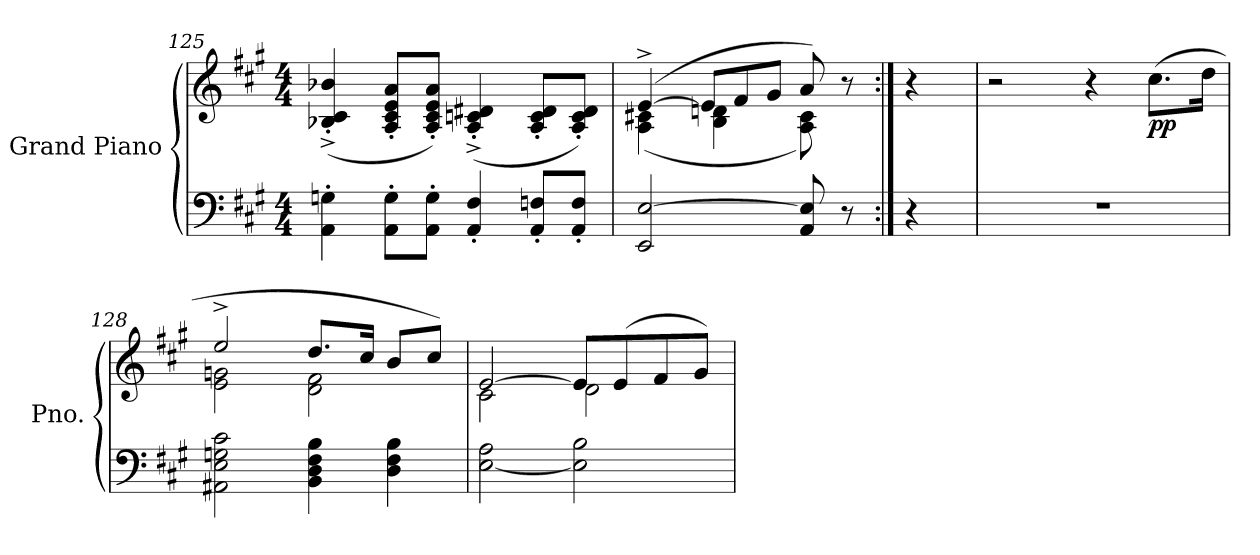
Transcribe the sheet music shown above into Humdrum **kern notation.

**kern	**kern	**dynam
*part1	*part1	*part1
*staff2	*staff1	*staff1/2
*I"Grand Piano	*	*
*I'Pno.	*	*
*clefF4	*clefG2	*
*k[f#c#g#]	*k[f#c#g#]	*
*M4/4	*M4/4	*
=125	=125	=125
4AA\' 4Gn\'	(<4B-X/'^ 4c#/'^ 4b-X/'^	.
8AA\' 8G\'L	8A/' 8c#/' 8e/' 8a/'L	.
8AA\' 8G\'J	8A/' 8c#/' 8e/' 8a/'J)	.
4AA/' 4F#/'	(<4A/'^ 4cn/'^ 4d#X/'^	.
8AA/' 8Fn/'L	8A/' 8c/' 8d#/'L	.
8AA/' 8F/'J	8A/' 8c/' 8d#/'J)	.
=126	=126	=126
*	*^	*
2EE/ [2E/	(>[4e^/	(<4A\ 4c#X\	.
*	*Xtuplet	*	*
.	12e/L]	4B\ 4dn\	.
.	12f#/	.	.
.	12g#/J	.	.
8AA/ 8E/]	8a/)	8A\ 8c#\)	.
8r	8r	8ryy	.
*	*v	*v	*
!!LO:LB:g=z
=126X2:|!	=126X2:|!	=126X2:|!
4r	4r	.
=127	=127	=127
1r	2r	.
.	4r	.
!	!	!LO:DY:b
.	(>8.cc#\L	pp
.	16dd\Jk	.
=128	=128	=128
*	*^	*
2AA#X\ 2E\ 2Gn\ 2c#\	2ee^/	2e\ 2gn\	.
4BB\ 4D\ 4F#\ 4B\	8.dd/L	2d\ 2f#\	.
.	16cc#/Jk	.	.
4D\ 4F#\ 4B\	8b/L	.	.
.	8cc#/J)	.	.
=129	=129	=129	=129
[2E\ 2A\	[2e/	2c#\	.
2E\] 2B\	8e/L]	2d\	.
.	(>8e/	.	.
.	8f#/	.	.
.	8g#/J)	.	.
*	*v	*v	*
=	=	=
*-	*-	*-
